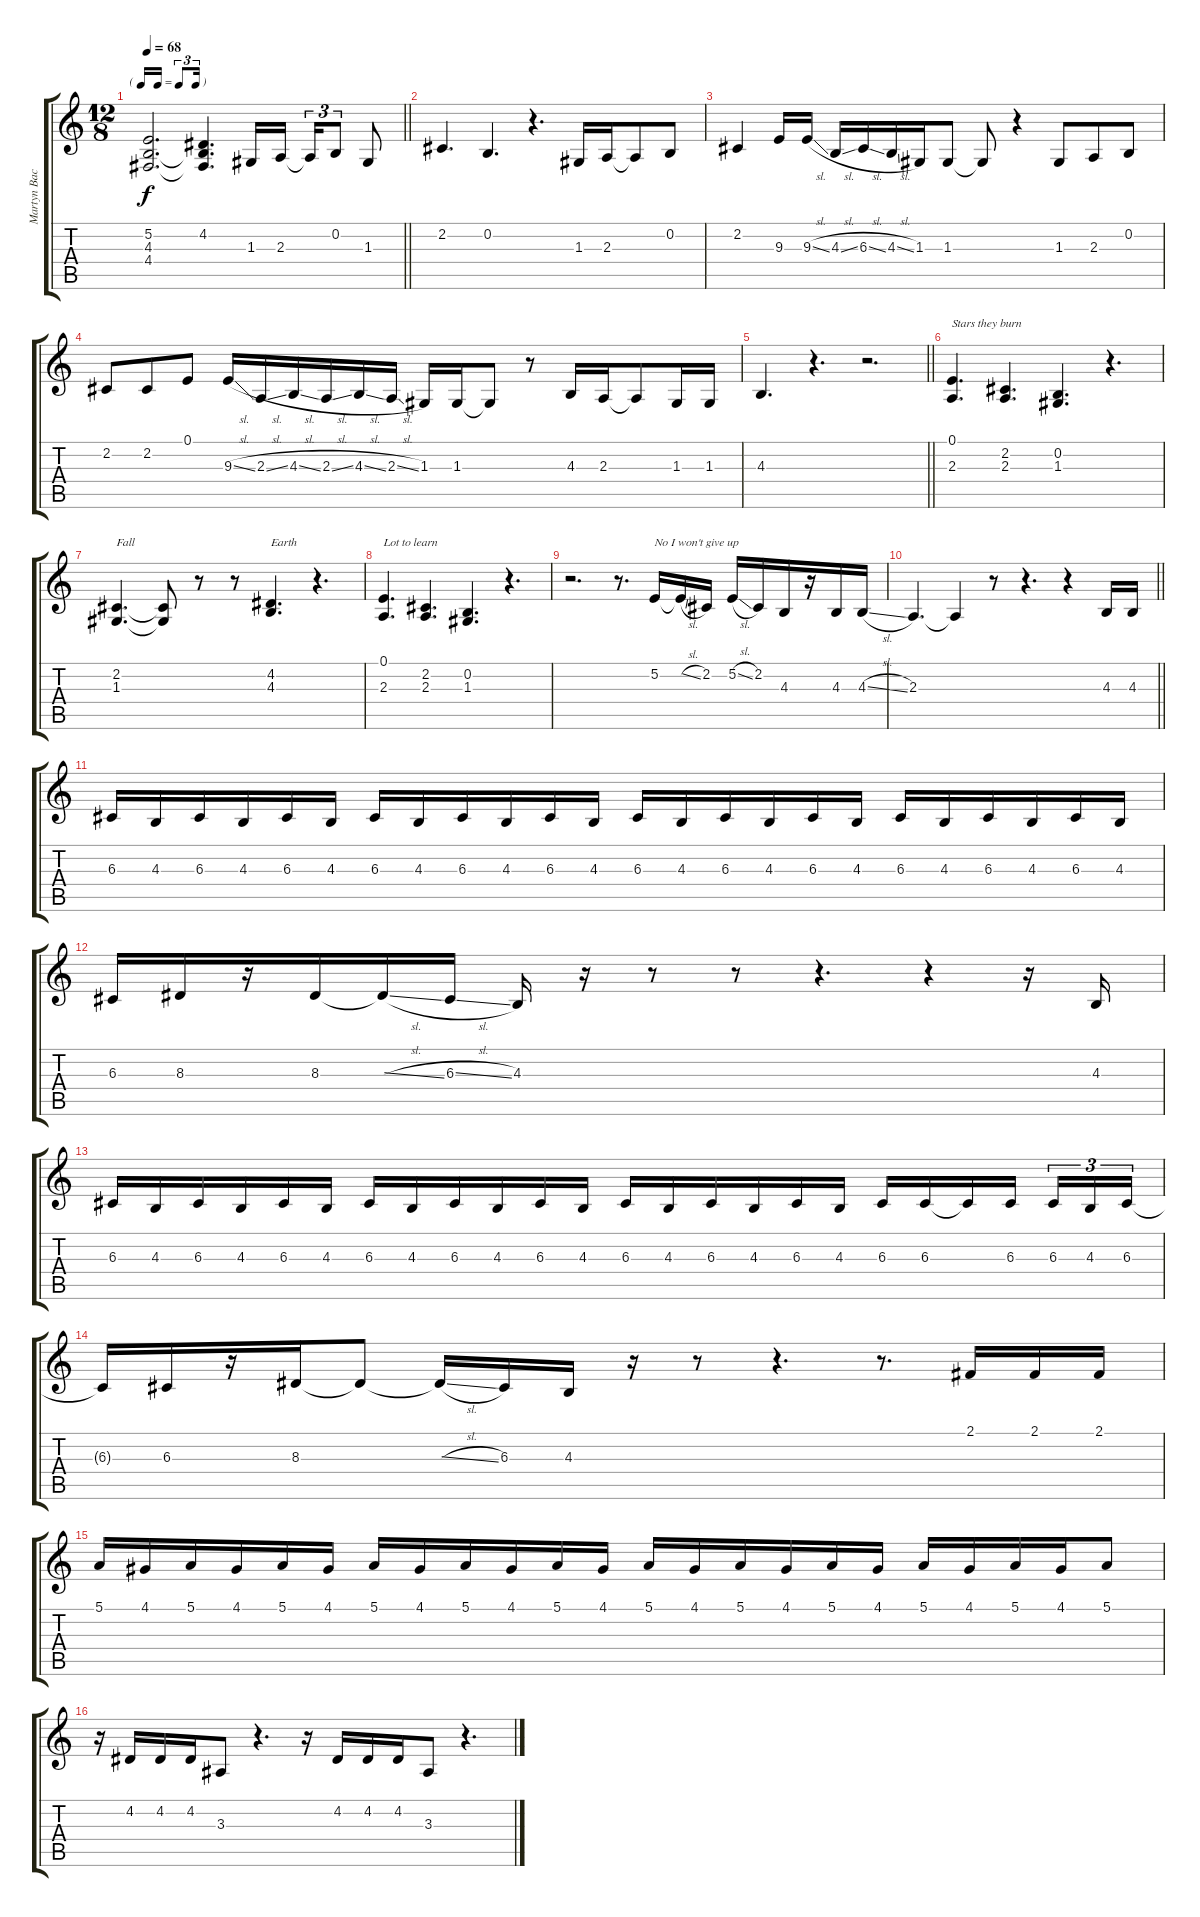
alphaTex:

\track ("Martyn Backing Vocals" "Martyn Bac") {instrument voiceoohs}
\staff {score tabs}
\tuning (E4 B3 G3 D3 A2 E2) {hide}
\ts (12 8)
\tf triplet16th
\tempo 68
\clef g2
\barLineRight lightlight
\ks c
(5.2 4.3 4.4).2{d dy f} (4.2 4.3{t} 4.4{t}).4{d} 1.3.16 2.3.16{beam splitsecondary} 2.3{t}.16{tu (3 2)} 0.2.8{tu (3 2)} 1.3.8 |
2.2.4{d} 0.2.4{d} r.4{d} 1.3.16 2.3.16 2.3{t}.8 0.2.8 |
2.2.4 9.3.16 9.3{sl}.16 4.3{sl}.16 6.3{sl}.16 4.3{sl}.16 1.3.16 1.3.8 1.3{t}.8 r.4 1.3.8 2.3.8 0.2.8 |
2.2.8 2.2.8 0.1.8 9.3{sl}.16 2.3{sl}.16 4.3{sl}.16 2.3{sl}.16 4.3{sl}.16 2.3{sl}.16 1.3.16 1.3.16 1.3{t}.8 r.8 4.3.16 2.3.16 2.3{t}.8 1.3.16 1.3.16 |
\barLineRight lightlight
4.3.4{d} r.4{d} r.2{d} |
(0.1 2.3).4{d txt "Stars they burn"} (2.2 2.3).4{d} (0.2 1.3).4{d} r.4{d} |
(2.2 1.3).4{d txt "Fall"} (2.2{t} 1.3{t}).8 r.8 r.8 (4.2 4.3).4{d txt "Earth"} r.4{d} |
(0.1 2.3).4{d txt "Lot to learn"} (2.2 2.3).4{d} (0.2 1.3).4{d} r.4{d} |
r.2{d} r.8{d} 5.2.16{txt "No I won't give up"} 5.2{sl t}.16 2.2.16 5.2{sl}.16 2.2.16 4.3.16 r.16 4.3.16 4.3{sl}.16 |
\barLineRight lightlight
2.3.4{d} 2.3{t}.4 r.8 r.4{d} r.4 4.3.16 4.3.16 |
6.3.16 4.3.16 6.3.16 4.3.16 6.3.16 4.3.16 6.3.16 4.3.16 6.3.16 4.3.16 6.3.16 4.3.16 6.3.16 4.3.16 6.3.16 4.3.16 6.3.16 4.3.16 6.3.16 4.3.16 6.3.16 4.3.16 6.3.16 4.3.16 |
6.3.16 8.3.16 r.16 8.3.16 8.3{sl t}.16 6.3{sl}.16 4.3.16 r.16 r.8 r.8 r.4{d} r.4 r.16 4.3.16 |
6.3.16 4.3.16 6.3.16 4.3.16 6.3.16 4.3.16 6.3.16 4.3.16 6.3.16 4.3.16 6.3.16 4.3.16 6.3.16 4.3.16 6.3.16 4.3.16 6.3.16 4.3.16 6.3.16 6.3.16 6.3{t}.16 6.3.16{beam splitsecondary} 6.3.16{tu (3 2)} 4.3.16{tu (3 2)} 6.3.16{tu (3 2)} |
6.3{t}.16 6.3.16 r.16 8.3.16 8.3{t}.8 8.3{sl t}.16 6.3.16 4.3.16 r.16 r.8 r.4{d} r.8{d} 2.1.16 2.1.16 2.1.16 |
5.1.16 4.1.16 5.1.16 4.1.16 5.1.16 4.1.16 5.1.16 4.1.16 5.1.16 4.1.16 5.1.16 4.1.16 5.1.16 4.1.16 5.1.16 4.1.16 5.1.16 4.1.16 5.1.16 4.1.16 5.1.16 4.1.16 5.1.8 |
r.16 4.2.16 4.2.16 4.2.16 3.3.8 r.4{d} r.16 4.2.16 4.2.16 4.2.16 3.3.8 r.4{d}
